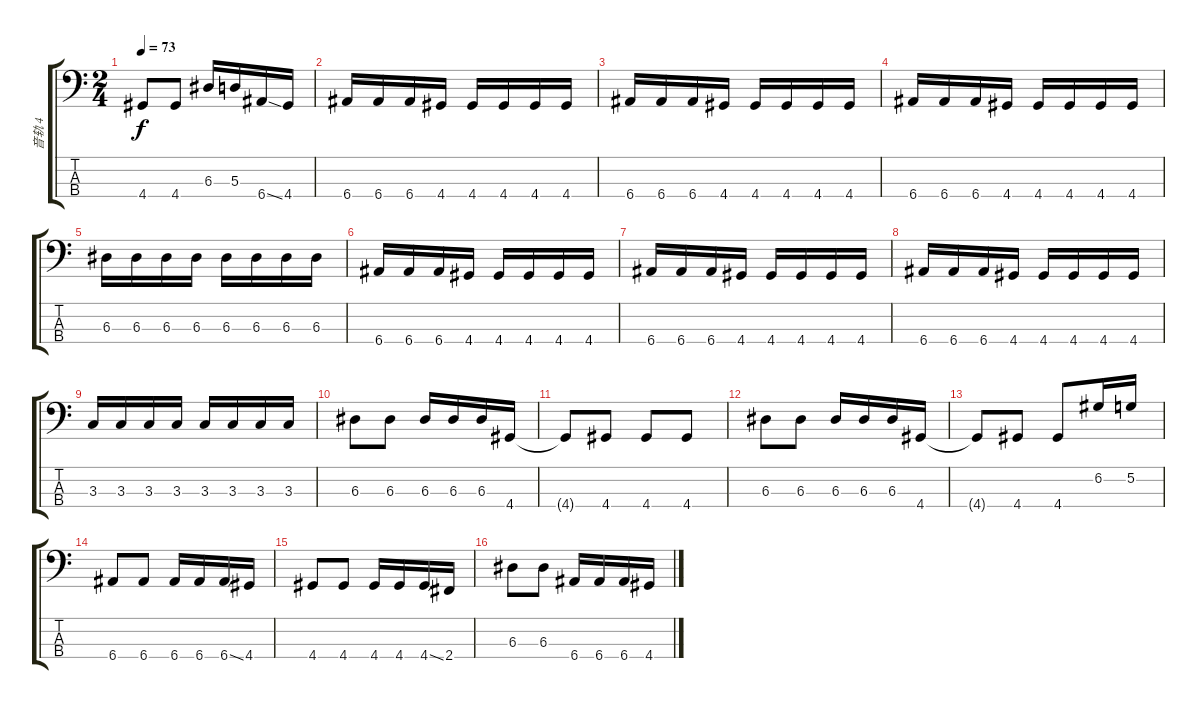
\track ("音轨 4" "音轨 4") {instrument electricbassfinger}
\staff {score tabs}
\tuning (G2 D2 A1 E1) {hide}
\ts (2 4)
\tempo 73
\clef f4
\ks c
4.4{t}.8{dy f} 4.4.8 6.3.16 5.3.16 6.4{ss}.16 4.4.16 |
6.4.16 6.4.16 6.4.16 4.4.16 4.4.16 4.4.16 4.4.16 4.4.16 |
6.4.16 6.4.16 6.4.16 4.4.16 4.4.16 4.4.16 4.4.16 4.4.16 |
6.4.16 6.4.16 6.4.16 4.4.16 4.4.16 4.4.16 4.4.16 4.4.16 |
6.3.16 6.3.16 6.3.16 6.3.16 6.3.16 6.3.16 6.3.16 6.3.16 |
6.4.16 6.4.16 6.4.16 4.4.16 4.4.16 4.4.16 4.4.16 4.4.16 |
6.4.16 6.4.16 6.4.16 4.4.16 4.4.16 4.4.16 4.4.16 4.4.16 |
6.4.16 6.4.16 6.4.16 4.4.16 4.4.16 4.4.16 4.4.16 4.4.16 |
3.3.16 3.3.16 3.3.16 3.3.16 3.3.16 3.3.16 3.3.16 3.3.16 |
6.3.8 6.3.8 6.3.16 6.3.16 6.3.16 4.4.16 |
4.4{t}.8 4.4.8 4.4.8 4.4.8 |
6.3.8 6.3.8 6.3.16 6.3.16 6.3.16 4.4.16 |
4.4{t}.8 4.4.8 4.4.8 6.2.16 5.2.16 |
6.4.8 6.4.8 6.4.16 6.4.16 6.4{ss}.16 4.4.16 |
4.4.8 4.4.8 4.4.16 4.4.16 4.4{ss}.16 2.4.16 |
6.3.8 6.3.8 6.4.16 6.4.16 6.4.16 4.4.16
